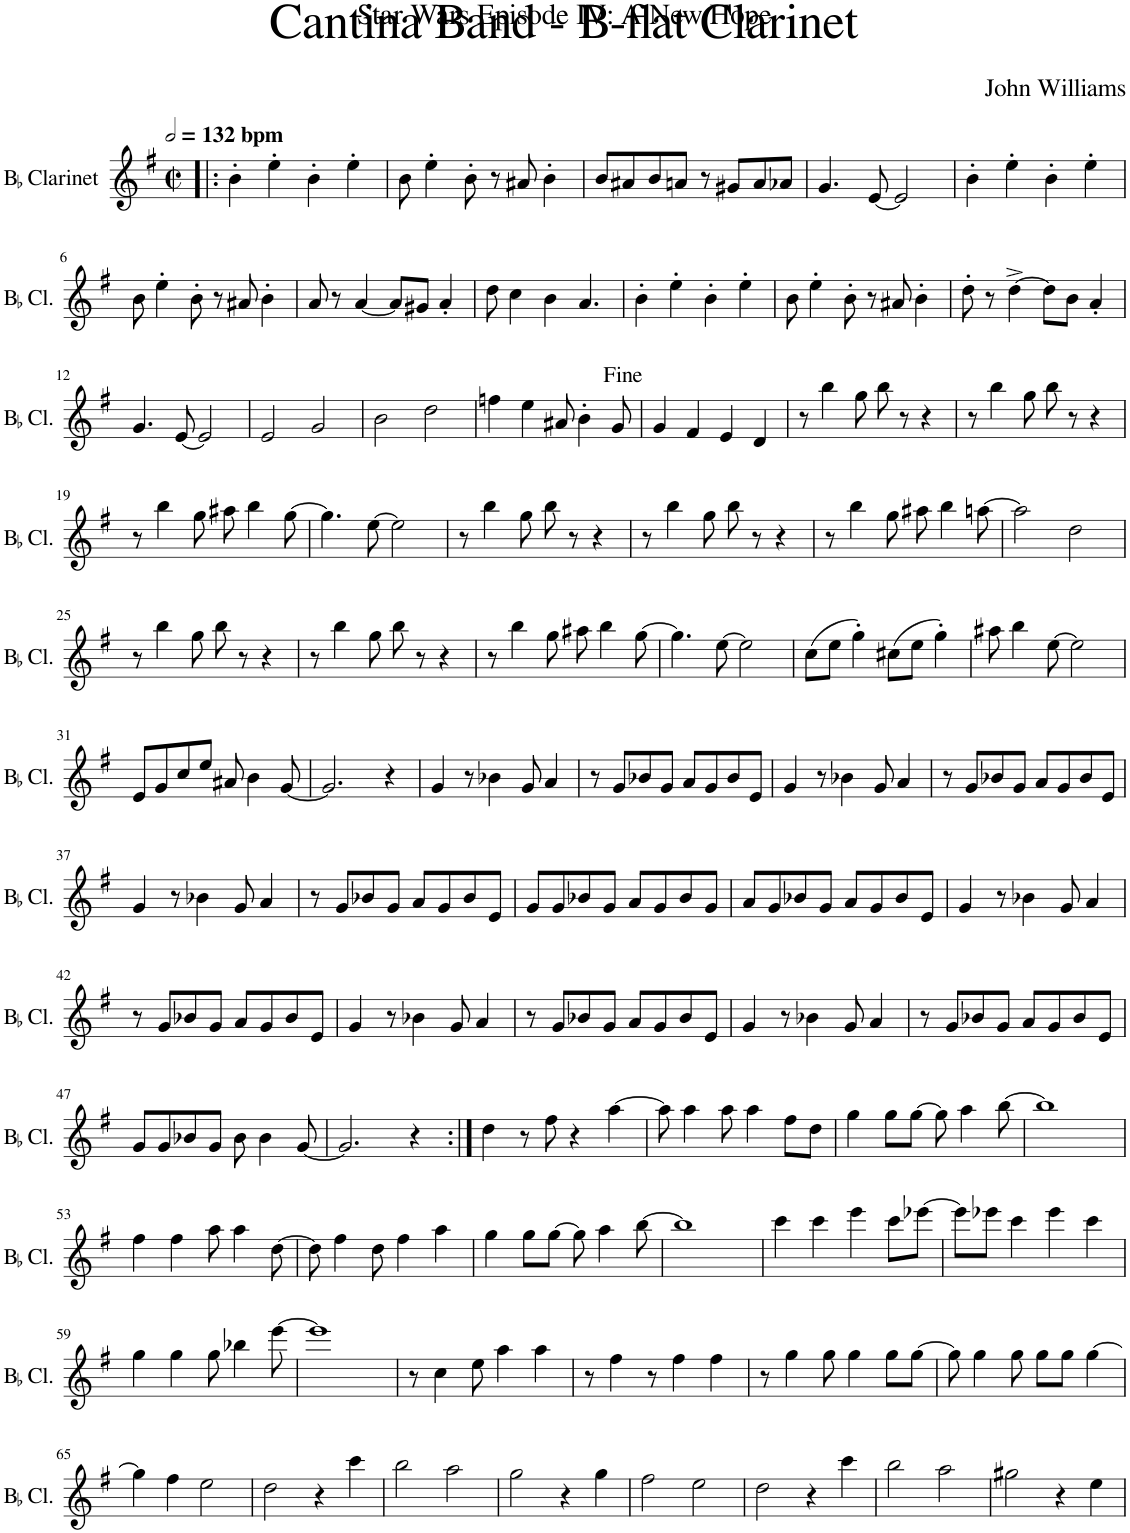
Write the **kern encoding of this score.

**kern
*part1
*staff1
*I"BaccidentalFlat Clarinet
*I'BaccidentalFlat Cl.
*clefG2
*Trd1c2
*k[f#]
*M4/4
*met(c|)
*MM264
=1!|:
!LO:TX:a:B:t=bpm
4b'\
4ee'\
4b'\
4ee'\
=2
8b\
4ee'\
8b'\
8r
8a#X/
4b'\
=3
8b/L
8a#X/
8b/
8an/J
8r
8g#X/L
8a/
8a-X/J
=4
4.g/
[8e/
2e/]
=5
4b'\
4ee'\
4b'\
4ee'\
!!LO:LB:g=z
=6
8b\
4ee'\
8b'\
8r
8a#X/
4b'\
=7
8a/
8r
[4a/
8a/L]
8g#X/J
4a'/
=8
8dd\
4cc\
4b\
4.a/
=9
4b'\
4ee'\
4b'\
4ee'\
=10
8b\
4ee'\
8b'\
8r
8a#X/
4b'\
=11
8dd'\
8r
[4dd^\
8dd\L]
8b\J
4a'/
!!LO:LB:g=z
=12
4.g/
[8e/
2e/]
=13
2e/
2g/
=14
2b\
2dd\
=15
4ffn\
4ee\
8a#X/
4b'\
8g/
=16
4g/
4f#/
4e/
4d/
=17
8r
4bb\
8gg\
8bb\
8r
4r
=18
8r
4bb\
8gg\
8bb\
8r
4r
!!LO:LB:g=z
=19
8r
4bb\
8gg\
8aa#X\
4bb\
[8gg\
=20
4.gg\]
[8ee\
2ee\]
=21
8r
4bb\
8gg\
8bb\
8r
4r
=22
8r
4bb\
8gg\
8bb\
8r
4r
=23
8r
4bb\
8gg\
8aa#X\
4bb\
[8aan\
=24
2aa\]
2dd\
!!LO:LB:g=z
=25
8r
4bb\
8gg\
8bb\
8r
4r
=26
8r
4bb\
8gg\
8bb\
8r
4r
=27
8r
4bb\
8gg\
8aa#X\
4bb\
[8gg\
=28
4.gg\]
[8ee\
2ee\]
=29
(8cc\L
8ee\J
4gg'\)
(8cc#X\L
8ee\J
4gg'\)
=30
8aa#X\
4bb\
[8ee\
2ee\]
!!LO:LB:g=z
=31
8e/L
8g/
8cc/
8ee/J
8a#X/
4b\
[8g/
=32
2.g/]
4r
=33
4g/
8r
4b-X\
8g/
4a/
=34
8r
8g/L
8b-X/
8g/J
8a/L
8g/
8b-/
8e/J
=35
4g/
8r
4b-X\
8g/
4a/
=36
8r
8g/L
8b-X/
8g/J
8a/L
8g/
8b-/
8e/J
!!LO:LB:g=z
=37
4g/
8r
4b-X\
8g/
4a/
=38
8r
8g/L
8b-X/
8g/J
8a/L
8g/
8b-/
8e/J
=39
8g/L
8g/
8b-X/
8g/J
8a/L
8g/
8b-/
8g/J
=40
8a/L
8g/
8b-X/
8g/J
8a/L
8g/
8b-/
8e/J
=41
4g/
8r
4b-X\
8g/
4a/
!!LO:LB:g=z
=42
8r
8g/L
8b-X/
8g/J
8a/L
8g/
8b-/
8e/J
=43
4g/
8r
4b-X\
8g/
4a/
=44
8r
8g/L
8b-X/
8g/J
8a/L
8g/
8b-/
8e/J
=45
4g/
8r
4b-X\
8g/
4a/
=46
8r
8g/L
8b-X/
8g/J
8a/L
8g/
8b-/
8e/J
!!LO:LB:g=z
=47
8g/L
8g/
8b-X/
8g/J
8b-\
4b-\
[8g/
=48
2.g/]
4r
=49:|!
4dd\
8r
8ff#\
4r
[4aa\
=50
8aa\]
4aa\
8aa\
4aa\
8ff#\L
8dd\J
=51
4gg\
8gg\L
[8gg\J
8gg\]
4aa\
[8bb\
=52
1bb]
!!LO:LB:g=z
=53
4ff#\
4ff#\
8aa\
4aa\
[8dd\
=54
8dd\]
4ff#\
8dd\
4ff#\
4aa\
=55
4gg\
8gg\L
[8gg\J
8gg\]
4aa\
[8bb\
=56
1bb]
=57
4ccc\
4ccc\
4eee\
8ccc\L
[8eee-X\J
=58
8eee-\L]
8eee-X\J
4ccc\
4eee-\
4ccc\
!!LO:LB:g=z
=59
4gg\
4gg\
8gg\
4bb-X\
[8eee\
=60
1eee]
=61
8r
4cc\
8ee\
4aa\
4aa\
=62
8r
4ff#\
8r
4ff#\
4ff#\
=63
8r
4gg\
8gg\
4gg\
8gg\L
[8gg\J
=64
8gg\]
4gg\
8gg\
8gg\L
8gg\J
[4gg\
!!LO:LB:g=z
=65
4gg\]
4ff#\
2ee\
=66
2dd\
4r
4ccc\
=67
2bb\
2aa\
=68
2gg\
4r
4gg\
=69
2ff#\
2ee\
=70
2dd\
4r
4ccc\
=71
2bb\
2aa\
=72
2gg#X\
4r
4ee\
=
*-
